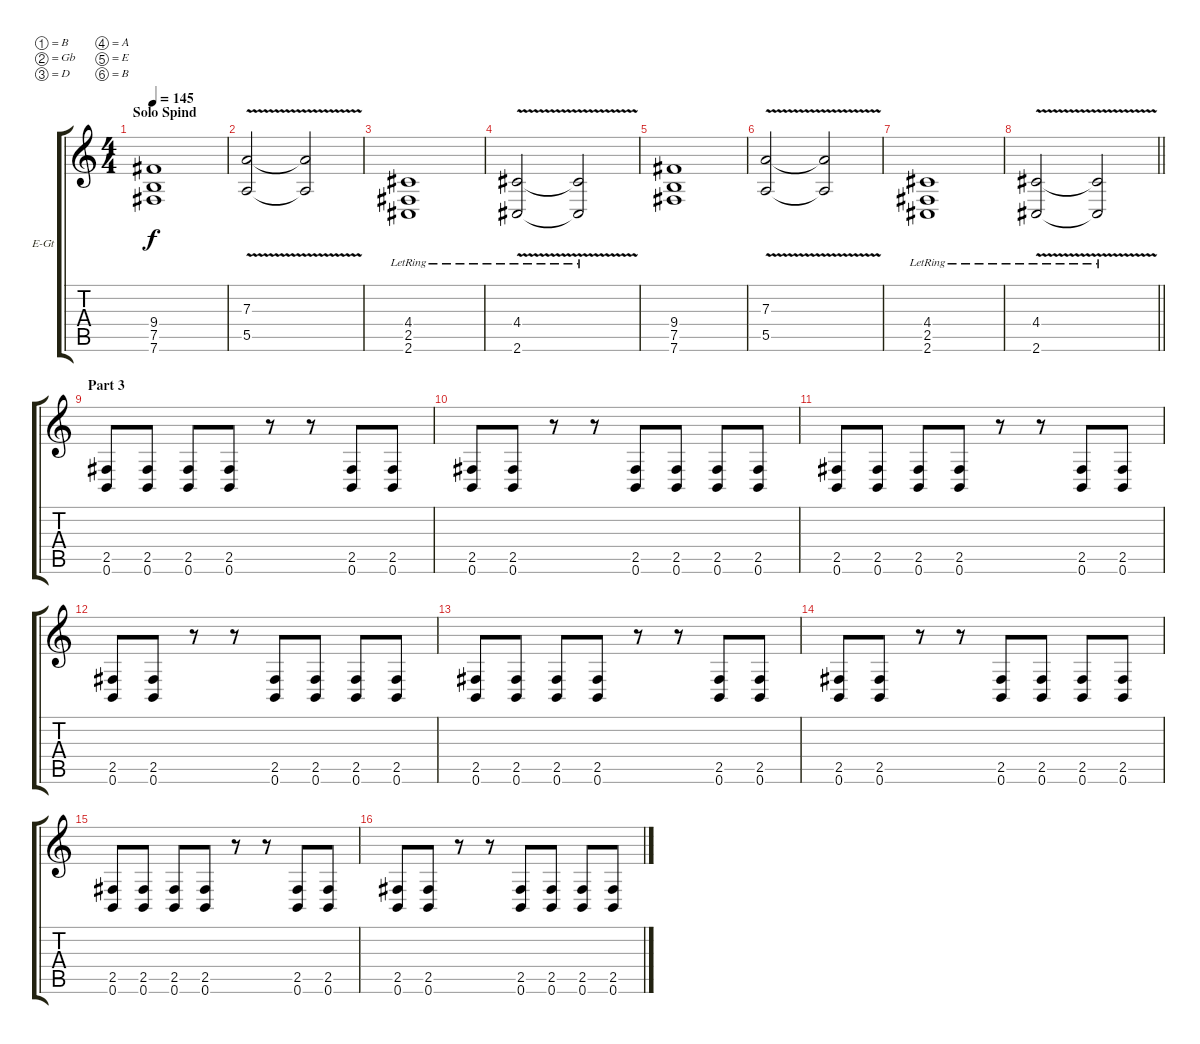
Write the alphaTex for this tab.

\bracketExtendMode groupsimilarinstruments
\firstSystemTrackNameOrientation horizontal
\otherSystemsTrackNameOrientation horizontal
\track ("RG LEFT" "E-Gt") {instrument distortionguitar}
\staff {score tabs}
\tuning (B3 Gb3 D3 A2 E2 B1)
\ts (4 4)
\section ("" "Solo Spind")
\tempo 145
\clef g2
\ks c
(9.4 7.5 7.6).1{dy f} |
(7.3{v} 5.5{v}).2 (7.3{v t} 5.5{v t}).2 |
(4.4{lr} 2.5{lr} 2.6{lr}).1 |
(4.4 2.6{v lr}).2 (4.4{t} 2.6{v lr t}).2 |
(9.4 7.5 7.6).1 |
(7.3{v} 5.5{v}).2 (7.3{v t} 5.5{v t}).2 |
(4.4{lr} 2.5{lr} 2.6{lr}).1 |
\barLineRight lightlight
(4.4 2.6{v lr}).2 (4.4{t} 2.6{v lr t}).2 |
\section ("" "Part 3")
(2.5 0.6).8 (2.5 0.6).8 (2.5 0.6).8 (2.5 0.6).8 r.8 r.8 (2.5 0.6).8 (2.5 0.6).8 |
(2.5 0.6).8 (2.5 0.6).8 r.8 r.8 (2.5 0.6).8 (2.5 0.6).8 (2.5 0.6).8 (2.5 0.6).8 |
(2.5 0.6).8 (2.5 0.6).8 (2.5 0.6).8 (2.5 0.6).8 r.8 r.8 (2.5 0.6).8 (2.5 0.6).8 |
(2.5 0.6).8 (2.5 0.6).8 r.8 r.8 (2.5 0.6).8 (2.5 0.6).8 (2.5 0.6).8 (2.5 0.6).8 |
(2.5 0.6).8 (2.5 0.6).8 (2.5 0.6).8 (2.5 0.6).8 r.8 r.8 (2.5 0.6).8 (2.5 0.6).8 |
(2.5 0.6).8 (2.5 0.6).8 r.8 r.8 (2.5 0.6).8 (2.5 0.6).8 (2.5 0.6).8 (2.5 0.6).8 |
(2.5 0.6).8 (2.5 0.6).8 (2.5 0.6).8 (2.5 0.6).8 r.8 r.8 (2.5 0.6).8 (2.5 0.6).8 |
(2.5 0.6).8 (2.5 0.6).8 r.8 r.8 (2.5 0.6).8 (2.5 0.6).8 (2.5 0.6).8 (2.5 0.6).8
